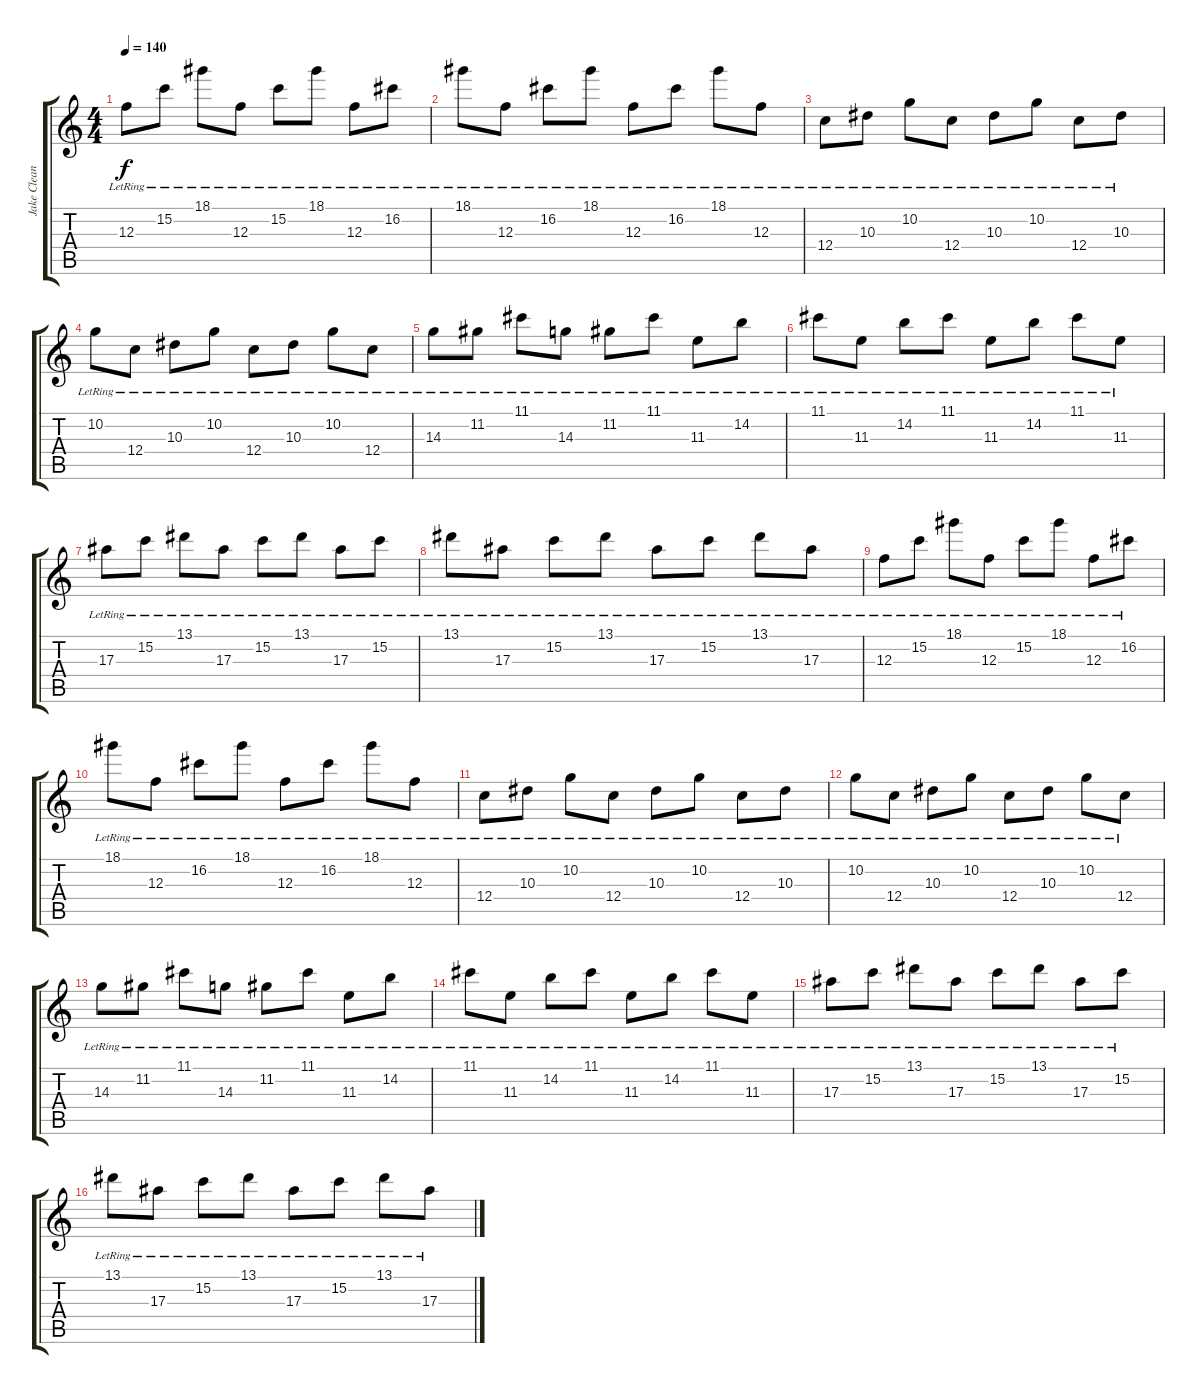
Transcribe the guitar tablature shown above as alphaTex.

\track ("Jake Clean" "Jake Clean") {instrument electricguitarjazz}
\staff {score tabs}
\tuning (D4 A3 F3 C3 G2 C2) {hide}
\ts (4 4)
\tempo 140
\clef g2
\ks c
12.3{lr}.8{dy f} 15.2{lr}.8 18.1{lr}.8 12.3{lr}.8 15.2{lr}.8 18.1{lr}.8 12.3{lr}.8 16.2{lr}.8 |
18.1{lr}.8 12.3{lr}.8 16.2{lr}.8 18.1{lr}.8 12.3{lr}.8 16.2{lr}.8 18.1{lr}.8 12.3{lr}.8 |
12.4{lr}.8 10.3{lr}.8 10.2{lr}.8 12.4{lr}.8 10.3{lr}.8 10.2{lr}.8 12.4{lr}.8 10.3{lr}.8 |
10.2{lr}.8 12.4{lr}.8 10.3{lr}.8 10.2{lr}.8 12.4{lr}.8 10.3{lr}.8 10.2{lr}.8 12.4{lr}.8 |
14.3{lr}.8 11.2{lr}.8 11.1{lr}.8 14.3{lr}.8 11.2{lr}.8 11.1{lr}.8 11.3{lr}.8 14.2{lr}.8 |
11.1{lr}.8 11.3{lr}.8 14.2{lr}.8 11.1{lr}.8 11.3{lr}.8 14.2{lr}.8 11.1{lr}.8 11.3{lr}.8 |
17.3{lr}.8 15.2{lr}.8 13.1{lr}.8 17.3{lr}.8 15.2{lr}.8 13.1{lr}.8 17.3{lr}.8 15.2{lr}.8 |
13.1{lr}.8 17.3{lr}.8 15.2{lr}.8 13.1{lr}.8 17.3{lr}.8 15.2{lr}.8 13.1{lr}.8 17.3{lr}.8 |
12.3{lr}.8 15.2{lr}.8 18.1{lr}.8 12.3{lr}.8 15.2{lr}.8 18.1{lr}.8 12.3{lr}.8 16.2{lr}.8 |
18.1{lr}.8 12.3{lr}.8 16.2{lr}.8 18.1{lr}.8 12.3{lr}.8 16.2{lr}.8 18.1{lr}.8 12.3{lr}.8 |
12.4{lr}.8 10.3{lr}.8 10.2{lr}.8 12.4{lr}.8 10.3{lr}.8 10.2{lr}.8 12.4{lr}.8 10.3{lr}.8 |
10.2{lr}.8 12.4{lr}.8 10.3{lr}.8 10.2{lr}.8 12.4{lr}.8 10.3{lr}.8 10.2{lr}.8 12.4{lr}.8 |
14.3{lr}.8 11.2{lr}.8 11.1{lr}.8 14.3{lr}.8 11.2{lr}.8 11.1{lr}.8 11.3{lr}.8 14.2{lr}.8 |
11.1{lr}.8 11.3{lr}.8 14.2{lr}.8 11.1{lr}.8 11.3{lr}.8 14.2{lr}.8 11.1{lr}.8 11.3{lr}.8 |
17.3{lr}.8 15.2{lr}.8 13.1{lr}.8 17.3{lr}.8 15.2{lr}.8 13.1{lr}.8 17.3{lr}.8 15.2{lr}.8 |
13.1{lr}.8 17.3{lr}.8 15.2{lr}.8 13.1{lr}.8 17.3{lr}.8 15.2{lr}.8 13.1{lr}.8 17.3{lr}.8
